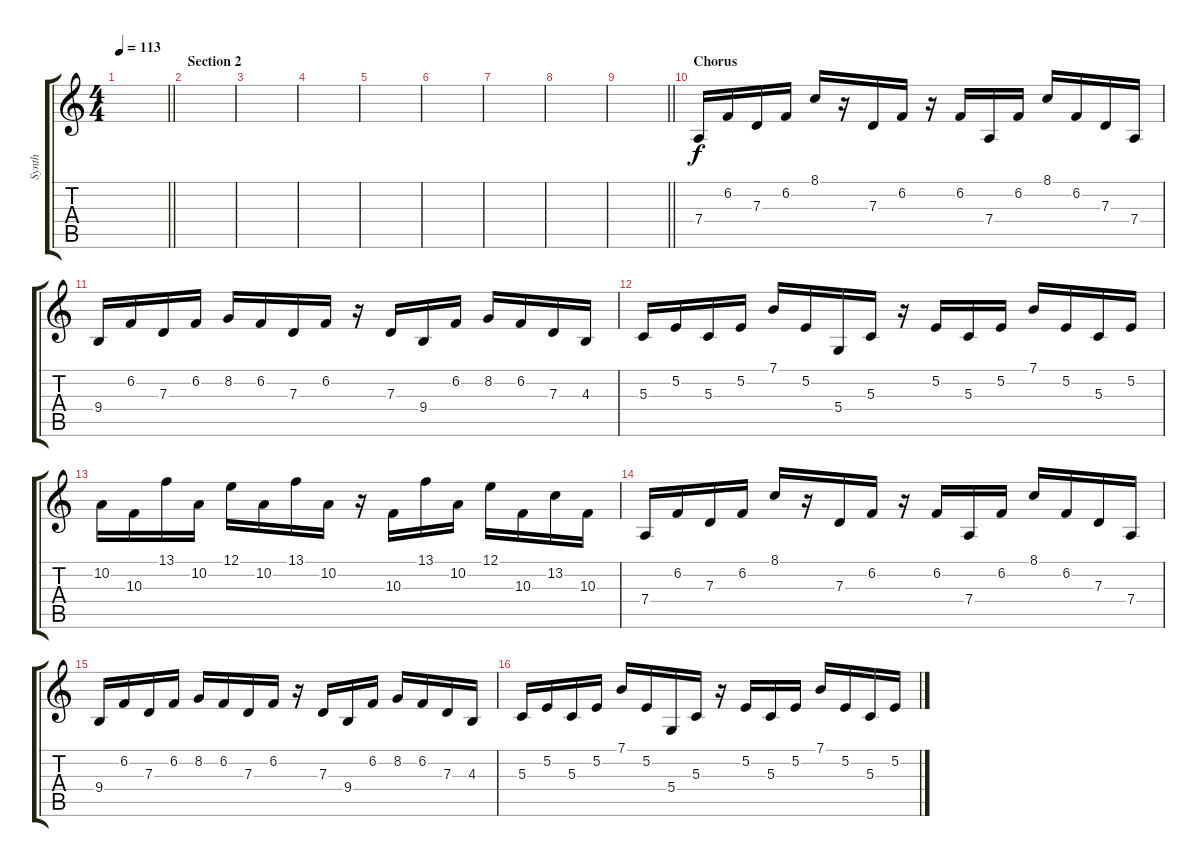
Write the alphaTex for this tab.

\track ("Synth" "Synth") {instrument lead2sawtooth}
\staff {score tabs}
\tuning (E4 B3 G3 D3 A2 E2) {hide}
\ts (4 4)
\tempo 113
\clef g2
\barLineRight lightlight
\ks c
|
\section ("" "Section 2")
|
|
|
|
|
|
|
\barLineRight lightlight
|
\section ("" "Chorus")
7.4.16 6.2.16 7.3.16 6.2.16 8.1.16 r.16 7.3.16 6.2.16 r.16 6.2.16 7.4.16 6.2.16 8.1.16 6.2.16 7.3.16 7.4.16 |
9.4.16 6.2.16 7.3.16 6.2.16 8.2.16 6.2.16 7.3.16 6.2.16 r.16 7.3.16 9.4.16 6.2.16 8.2.16 6.2.16 7.3.16 4.3.16 |
5.3.16 5.2.16 5.3.16 5.2.16 7.1.16 5.2.16 5.4.16 5.3.16 r.16 5.2.16 5.3.16 5.2.16 7.1.16 5.2.16 5.3.16 5.2.16 |
10.2.16 10.3.16 13.1.16 10.2.16 12.1.16 10.2.16 13.1.16 10.2.16 r.16 10.3.16 13.1.16 10.2.16 12.1.16 10.3.16 13.2.16 10.3.16 |
7.4.16 6.2.16 7.3.16 6.2.16 8.1.16 r.16 7.3.16 6.2.16 r.16 6.2.16 7.4.16 6.2.16 8.1.16 6.2.16 7.3.16 7.4.16 |
9.4.16 6.2.16 7.3.16 6.2.16 8.2.16 6.2.16 7.3.16 6.2.16 r.16 7.3.16 9.4.16 6.2.16 8.2.16 6.2.16 7.3.16 4.3.16 |
5.3.16 5.2.16 5.3.16 5.2.16 7.1.16 5.2.16 5.4.16 5.3.16 r.16 5.2.16 5.3.16 5.2.16 7.1.16 5.2.16 5.3.16 5.2.16
